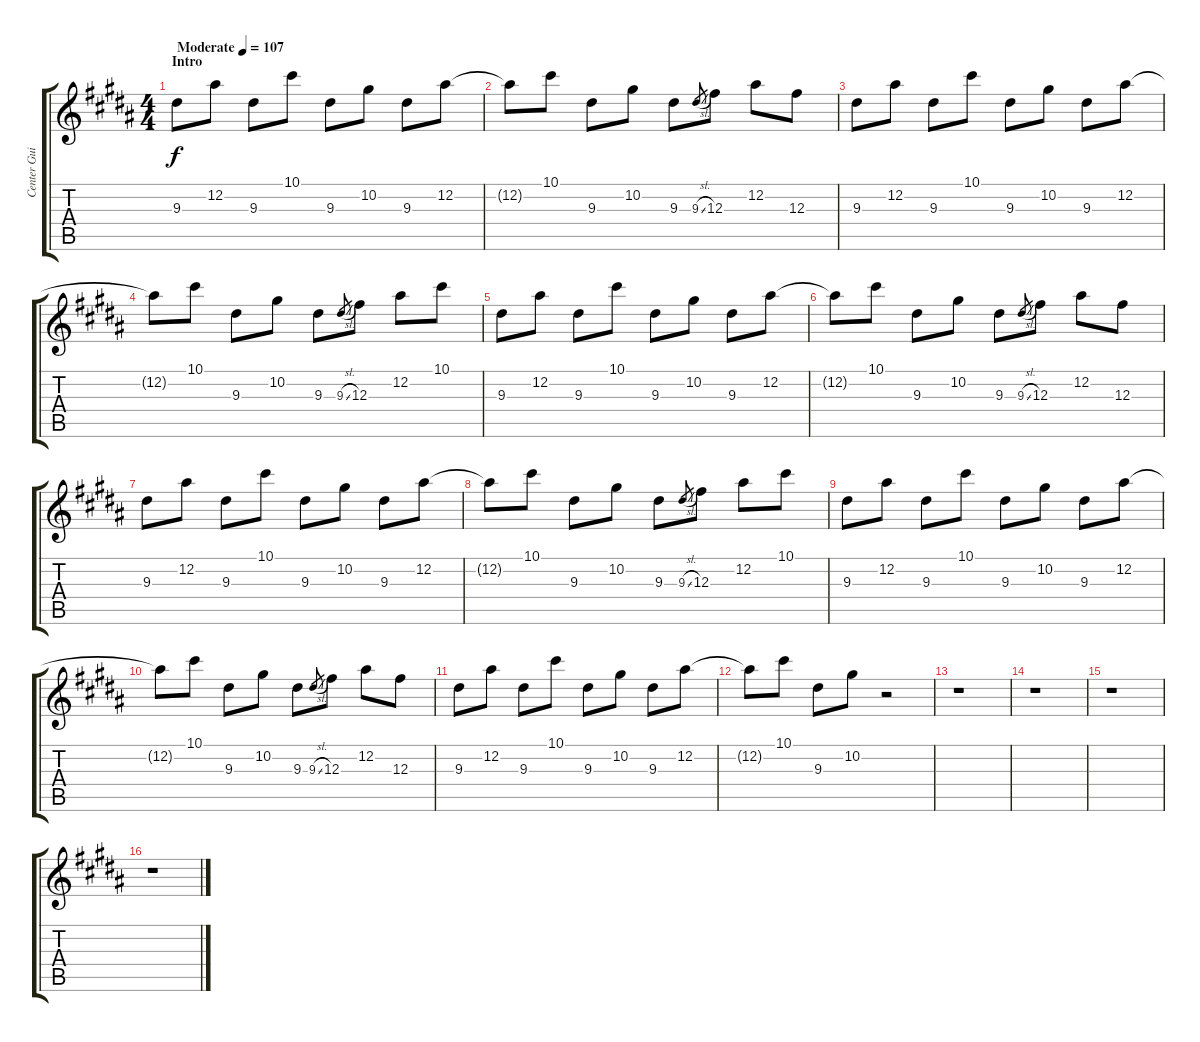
\track ("Center Guitar" "Center Gui") {instrument electricguitarclean}
\staff {score tabs}
\tuning (Eb4 Bb3 Gb3 Db3 Ab2 Db2) {hide}
\ts (4 4)
\section ("" "Intro")
\tempo (107 "Moderate")
\clef g2
\ks b
9.3.8{dy f instrument electricguitarclean} 12.2.8 9.3.8 10.1.8 9.3.8 10.2.8 9.3.8 12.2.8 |
12.2{t}.8 10.1.8 9.3.8 10.2.8 9.3.8 9.3{sl}.8{gr} 12.3.8 12.2.8 12.3.8 |
9.3.8 12.2.8 9.3.8 10.1.8 9.3.8 10.2.8 9.3.8 12.2.8 |
12.2{t}.8 10.1.8 9.3.8 10.2.8 9.3.8 9.3{sl}.8{gr} 12.3.8 12.2.8 10.1.8 |
9.3.8 12.2.8 9.3.8 10.1.8 9.3.8 10.2.8 9.3.8 12.2.8 |
12.2{t}.8 10.1.8 9.3.8 10.2.8 9.3.8 9.3{sl}.8{gr} 12.3.8 12.2.8 12.3.8 |
9.3.8 12.2.8 9.3.8 10.1.8 9.3.8 10.2.8 9.3.8 12.2.8 |
12.2{t}.8 10.1.8 9.3.8 10.2.8 9.3.8 9.3{sl}.8{gr} 12.3.8 12.2.8 10.1.8 |
9.3.8 12.2.8 9.3.8 10.1.8 9.3.8 10.2.8 9.3.8 12.2.8 |
12.2{t}.8 10.1.8 9.3.8 10.2.8 9.3.8 9.3{sl}.8{gr} 12.3.8 12.2.8 12.3.8 |
9.3.8 12.2.8 9.3.8 10.1.8 9.3.8 10.2.8 9.3.8 12.2.8 |
12.2{t}.8 10.1.8 9.3.8 10.2.8 r.2 |
r.1 |
r.1 |
r.1 |
r.1
